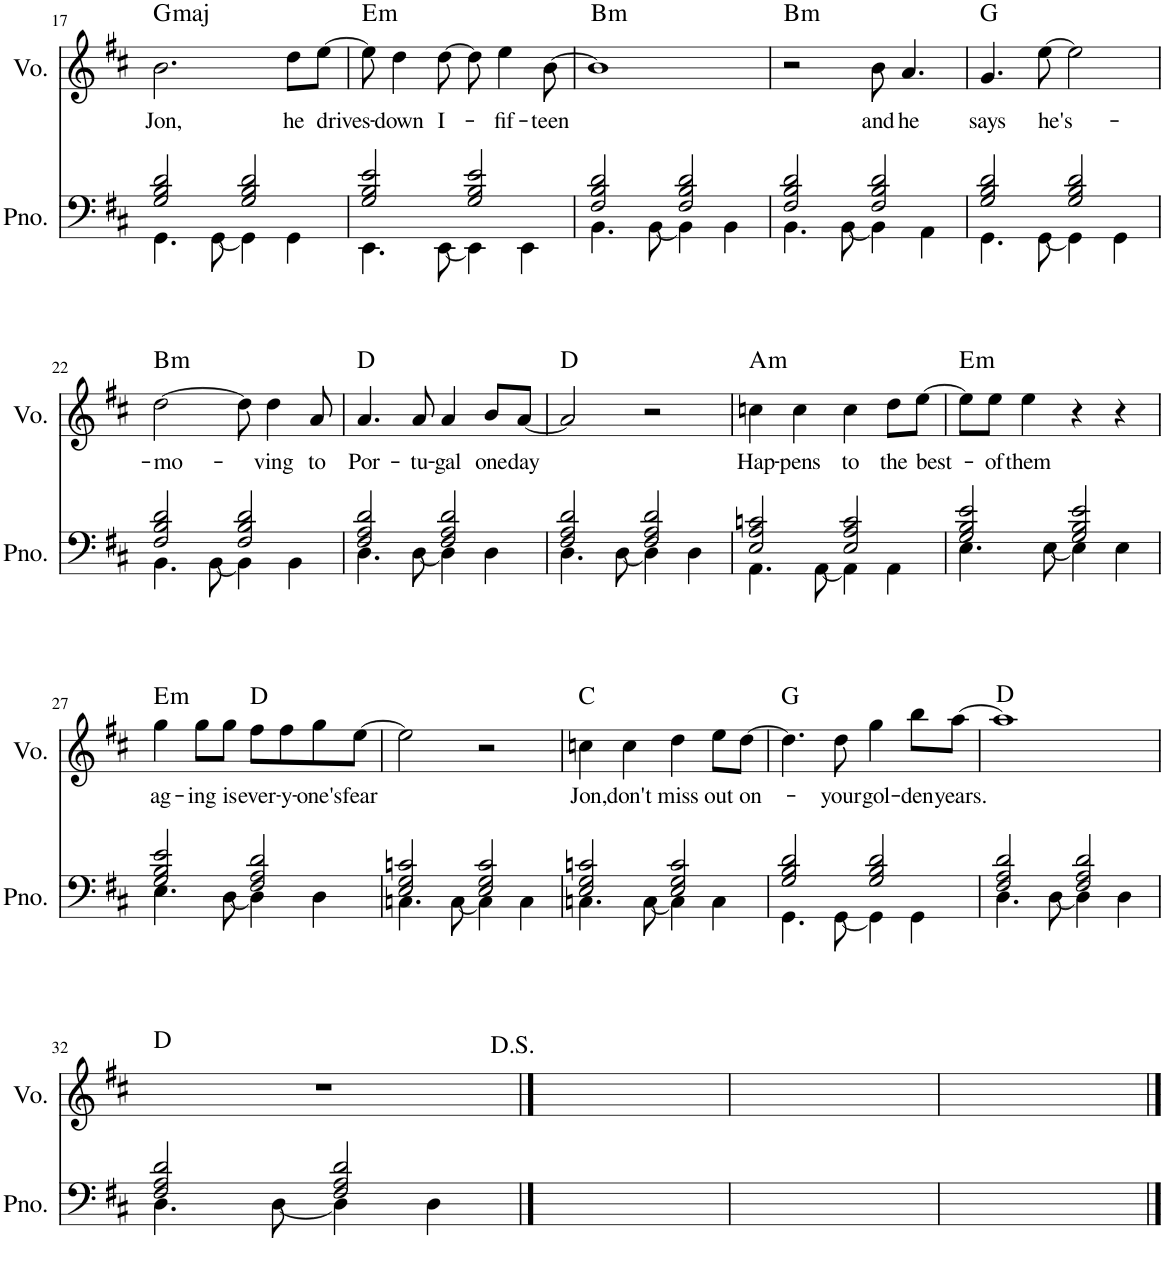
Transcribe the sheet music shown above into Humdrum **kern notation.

**kern	**kern	**text	**harte
*part2	*part1	*part1	*part1
*staff2	*staff1	*staff1	*
*I"Piano	*I"Voice	*	*
*I'Pno.	*I'Vo.	*	*
!!LO:PB:g=z
*clefF4	*clefG2	*	*
*k[f#c#]	*k[f#c#]	*	*
*M4/4	*M4/4	*	*
=17	=17	=17	=17
*^	*	*	*
!	!	!	!LO:LY:b	!LO:H:kt=maj
4.GG\	2G/ 2B/ 2d/	2.b\	Jon,	G:maj
[8GG\	.	.	.	.
4GG\]	2G/ 2B/ 2d/	.	.	.
!	!	!	!LO:LY:b	!
4GG\	.	8dd\L	he	.
!	!	!	!LO:LY:b	!
.	.	[8ee\J	drives-	.
=18	=18	=18	=18	=18
!	!	!	!	!LO:H:kt=m
4.EE\	2G/ 2B/ 2e/	8ee\]	.	E:min
!	!	!	!LO:LY:b	!
.	.	4dd\	-down	.
!	!	!	!LO:LY:b	!
[8EE\	.	[8dd\	I-	.
4EE\]	2G/ 2B/ 2e/	8dd\]	.	.
!	!	!	!LO:LY:b	!
.	.	4ee\	-fif-	.
4EE\	.	.	.	.
!	!	!	!LO:LY:b	!
.	.	[8b\	-teen	.
=19	=19	=19	=19	=19
!	!	!	!	!LO:H:kt=m
4.BB\	2F#/ 2B/ 2d/	1b]	.	B:min
[8BB\	.	.	.	.
4BB\]	2F#/ 2B/ 2d/	.	.	.
4BB\	.	.	.	.
=20	=20	=20	=20	=20
!	!	!	!	!LO:H:kt=m
4.BB\	2F#/ 2B/ 2d/	2r	.	B:min
[8BB\	.	.	.	.
!	!	!	!LO:LY:b	!
4BB\]	2F#/ 2B/ 2d/	8b\	and	.
!	!	!	!LO:LY:b	!
.	.	4.a/	he	.
4AA\	.	.	.	.
=21	=21	=21	=21	=21
!	!	!	!LO:LY:b	!
4.GG\	2G/ 2B/ 2d/	4.g/	says	G:maj
!	!	!	!LO:LY:b	!
[8GG\	.	[8ee\	he's-	.
4GG\]	2G/ 2B/ 2d/	2ee\]	.	.
4GG\	.	.	.	.
!!LO:LB:g=z
=22	=22	=22	=22	=22
!	!	!	!LO:LY:b	!LO:H:kt=m
4.BB\	2F#/ 2B/ 2d/	[2dd\	mo-	B:min
[8BB\	.	.	.	.
4BB\]	2F#/ 2B/ 2d/	8dd\]	.	.
!	!	!	!LO:LY:b	!
.	.	4dd\	-ving	.
4BB\	.	.	.	.
!	!	!	!LO:LY:b	!
.	.	8a/	to	.
=23	=23	=23	=23	=23
!	!	!	!LO:LY:b	!
4.D\	2F#/ 2A/ 2d/	4.a/	Por-	D:maj
!	!	!	!LO:LY:b	!
[8D\	.	8a/	-tu-	.
!	!	!	!LO:LY:b	!
4D\]	2F#/ 2A/ 2d/	4a/	-gal	.
!	!	!	!LO:LY:b	!
4D\	.	8b/L	one	.
!	!	!	!LO:LY:b	!
.	.	[8a/J	day	.
=24	=24	=24	=24	=24
4.D\	2F#/ 2A/ 2d/	2a/]	.	D:maj
[8D\	.	.	.	.
4D\]	2F#/ 2A/ 2d/	2r	.	.
4D\	.	.	.	.
=25	=25	=25	=25	=25
!	!	!	!LO:LY:b	!LO:H:kt=m
4.AA\	2E/ 2A/ 2cn/	4ccn\	Hap-	A:min
!	!	!	!LO:LY:b	!
.	.	4cc\	-pens	.
[8AA\	.	.	.	.
!	!	!	!LO:LY:b	!
4AA\]	2E/ 2A/ 2c/	4cc\	to	.
!	!	!	!LO:LY:b	!
4AA\	.	8dd\L	the	.
!	!	!	!LO:LY:b	!
.	.	[8ee\J	best-	.
=26	=26	=26	=26	=26
!	!	!	!	!LO:H:kt=m
4.E\	2G/ 2B/ 2e/	8ee\L]	.	E:min
!	!	!	!LO:LY:b	!
.	.	8ee\J	-of	.
!	!	!	!LO:LY:b	!
.	.	4ee\	them	.
[8E\	.	.	.	.
4E\]	2G/ 2B/ 2e/	4r	.	.
4E\	.	4r	.	.
!!LO:LB:g=z
=27	=27	=27	=27	=27
!	!	!	!LO:LY:b	!LO:H:kt=m
4.E\	2G/ 2B/ 2e/	4gg\	ag-	E:min
!	!	!	!LO:LY:b	!
.	.	8gg\L	-ing	.
!	!	!	!LO:LY:b	!
[8D\	.	8gg\J	is	.
!	!	!	!LO:LY:b	!
4D\]	2F#/ 2A/ 2d/	8ff#\L	ever-	D:maj
!	!	!	!LO:LY:b	!
.	.	8ff#\	-y-	.
!	!	!	!LO:LY:b	!
4D\	.	8gg\	-one's	.
!	!	!	!LO:LY:b	!
.	.	[8ee\J	fear	.
=28	=28	=28	=28	=28
4.Cn\	2E/ 2G/ 2cn/	2ee\]	.	.
[8C\	.	.	.	.
4C\]	2E/ 2G/ 2c/	2r	.	.
4C\	.	.	.	.
=29	=29	=29	=29	=29
!	!	!	!LO:LY:b	!
4.Cn\	2E/ 2G/ 2cn/	4ccn\	Jon,	C:maj
!	!	!	!LO:LY:b	!
.	.	4cc\	don't	.
[8C\	.	.	.	.
!	!	!	!LO:LY:b	!
4C\]	2E/ 2G/ 2c/	4dd\	miss	.
!	!	!	!LO:LY:b	!
4C\	.	8ee\L	out	.
!	!	!	!LO:LY:b	!
.	.	[8dd\J	on-	.
=30	=30	=30	=30	=30
4.GG\	2G/ 2B/ 2d/	4.dd\]	.	G:maj
!	!	!	!LO:LY:b	!
[8GG\	.	8dd\	-your	.
!	!	!	!LO:LY:b	!
4GG\]	2G/ 2B/ 2d/	4gg\	gol-	.
!	!	!	!LO:LY:b	!
4GG\	.	8bb\L	-den	.
!	!	!	!LO:LY:b	!
.	.	[8aa\J	years.	.
=31	=31	=31	=31	=31
4.D\	2F#/ 2A/ 2d/	1aa]	.	D:maj
[8D\	.	.	.	.
4D\]	2F#/ 2A/ 2d/	.	.	.
4D\	.	.	.	.
!!LO:LB:g=z
=32	=32	=32	=32	=32
4.D\	2F#/ 2A/ 2d/	1r	.	D:maj
[8D\	.	.	.	.
4D\]	2F#/ 2A/ 2d/	.	.	.
4D\	.	.	.	.
*v	*v	*	*	*
==33	==33	==33	==33
1ryy	1ryy	.	.
=34	=34	=34	=34
1ryy	1ryy	.	.
=35	=35	=35	=35
1ryy	1ryy	.	.
==	==	==	==
*-	*-	*-	*-
